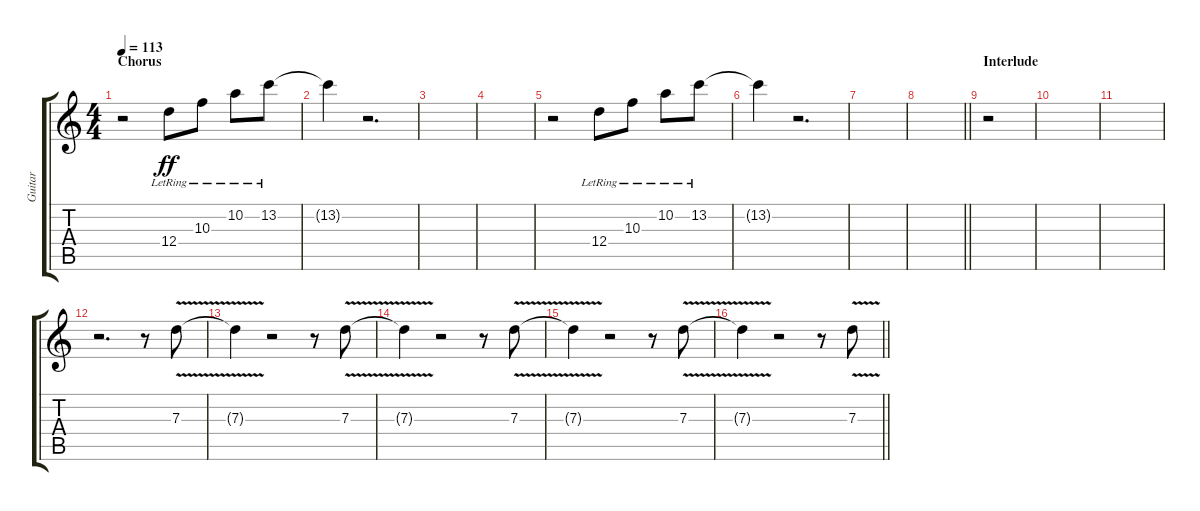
\track ("Guitar" "Guitar") {instrument electricguitarclean}
\staff {score tabs}
\tuning (E4 B3 G3 D3 A2 E2) {hide}
\ts (4 4)
\section ("" "Chorus")
\tempo 113
\clef g2
\ks c
r.2{dy ff} 12.4{lr}.8 10.3{lr}.8 10.2{lr}.8 13.2{lr}.8 |
13.2{t}.4 r.2{d} |
|
|
r.2 12.4{lr}.8 10.3{lr}.8 10.2{lr}.8 13.2{lr}.8 |
13.2{t}.4 r.2{d} |
|
\barLineRight lightlight
|
\section ("" "Interlude")
r.2 |
|
|
r.2{d} r.8 7.3{v}.8 |
7.3{t}.4 r.2 r.8 7.3{v}.8 |
7.3{t}.4 r.2 r.8 7.3{v}.8 |
7.3{t}.4 r.2 r.8 7.3{v}.8 |
\barLineRight lightlight
7.3{t}.4 r.2 r.8 7.3{v}.8
